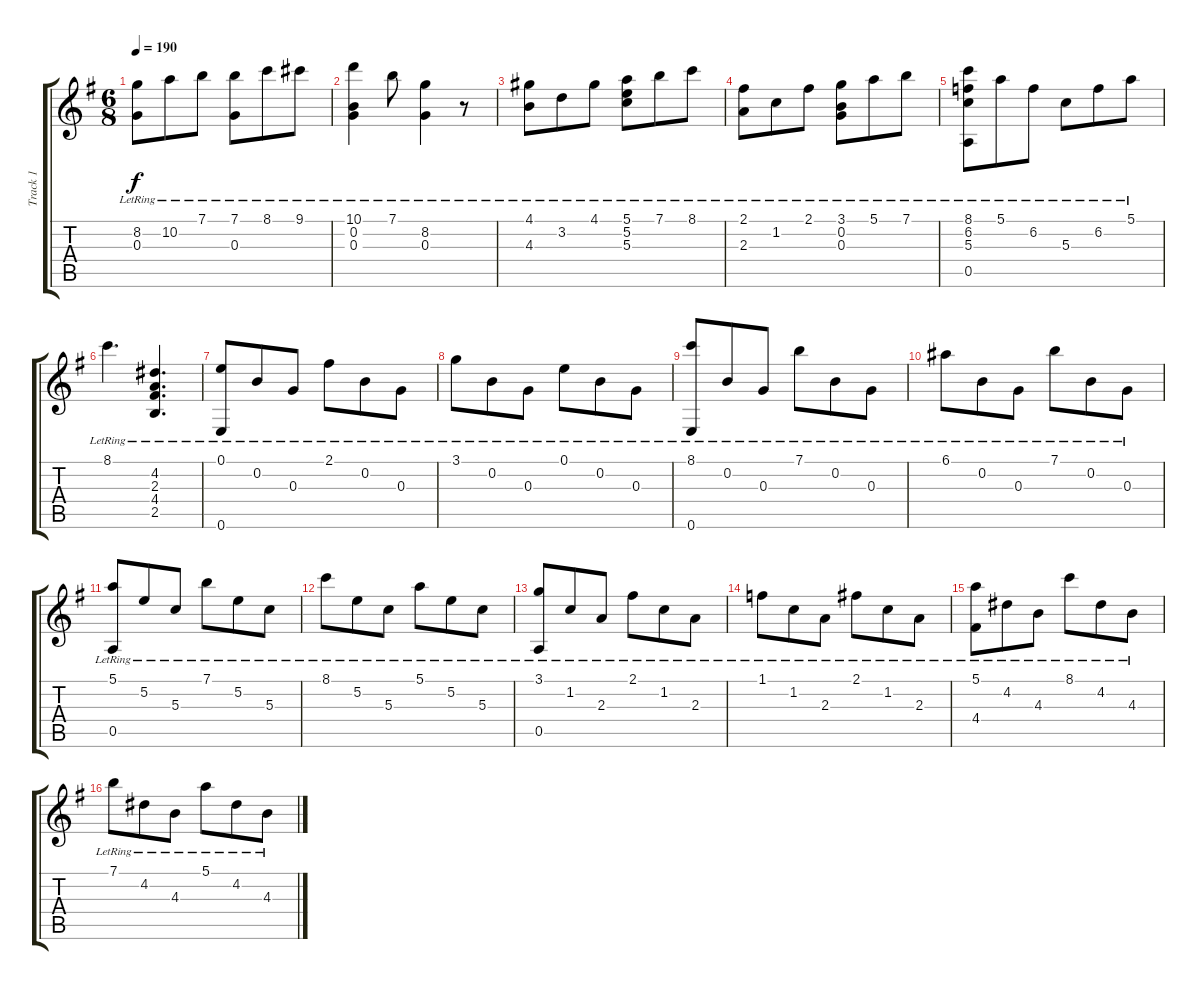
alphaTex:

\track ("Track 1" "Track 1") {instrument acousticguitarsteel}
\staff {score tabs}
\tuning (E4 B3 G3 D3 A2 E2) {hide}
\ts (6 8)
\tempo 190
\clef g2
\ks g
(8.2{lr} 0.3{lr}).8{dy f} 10.2{lr}.8 7.1{lr}.8 (7.1{lr} 0.3{lr}).8 8.1{lr}.8 9.1{lr}.8 |
(10.1{lr} 0.2{lr} 0.3{lr}).4 7.1{lr}.8 (8.2{lr} 0.3{lr}).4 r.8 |
(4.1{lr} 4.3{lr}).8 3.2{lr}.8 4.1{lr}.8 (5.1{lr} 5.2{lr} 5.3{lr}).8 7.1{lr}.8 8.1{lr}.8 |
(2.1{lr} 2.3{lr}).8 1.2{lr}.8 2.1{lr}.8 (3.1{lr} 0.2{lr} 0.3{lr}).8 5.1{lr}.8 7.1{lr}.8 |
(8.1{lr} 6.2{lr} 5.3{lr} 0.5{lr}).8 5.1{lr}.8 6.2{lr}.8 5.3{lr}.8 6.2{lr}.8 5.1{lr}.8 |
8.1{lr}.4{d} (4.2{lr} 2.3{lr} 4.4{lr} 2.5{lr}).4{d} |
(0.1{lr} 0.6{lr}).8 0.2{lr}.8 0.3{lr}.8 2.1{lr}.8 0.2{lr}.8 0.3{lr}.8 |
3.1{lr}.8 0.2{lr}.8 0.3{lr}.8 0.1{lr}.8 0.2{lr}.8 0.3{lr}.8 |
(8.1{lr} 0.6{lr}).8 0.2{lr}.8 0.3{lr}.8 7.1{lr}.8 0.2{lr}.8 0.3{lr}.8 |
6.1{lr}.8 0.2{lr}.8 0.3{lr}.8 7.1{lr}.8 0.2{lr}.8 0.3{lr}.8 |
(5.1{lr} 0.5{lr}).8 5.2{lr}.8 5.3{lr}.8 7.1{lr}.8 5.2{lr}.8 5.3{lr}.8 |
8.1{lr}.8 5.2{lr}.8 5.3{lr}.8 5.1{lr}.8 5.2{lr}.8 5.3{lr}.8 |
(3.1{lr} 0.5{lr}).8 1.2{lr}.8 2.3{lr}.8 2.1{lr}.8 1.2{lr}.8 2.3{lr}.8 |
1.1{lr}.8 1.2{lr}.8 2.3{lr}.8 2.1{lr}.8 1.2{lr}.8 2.3{lr}.8 |
(5.1{lr} 4.4{lr}).8 4.2{lr}.8 4.3{lr}.8 8.1{lr}.8 4.2{lr}.8 4.3{lr}.8 |
7.1{lr}.8 4.2{lr}.8 4.3{lr}.8 5.1{lr}.8 4.2{lr}.8 4.3{lr}.8
